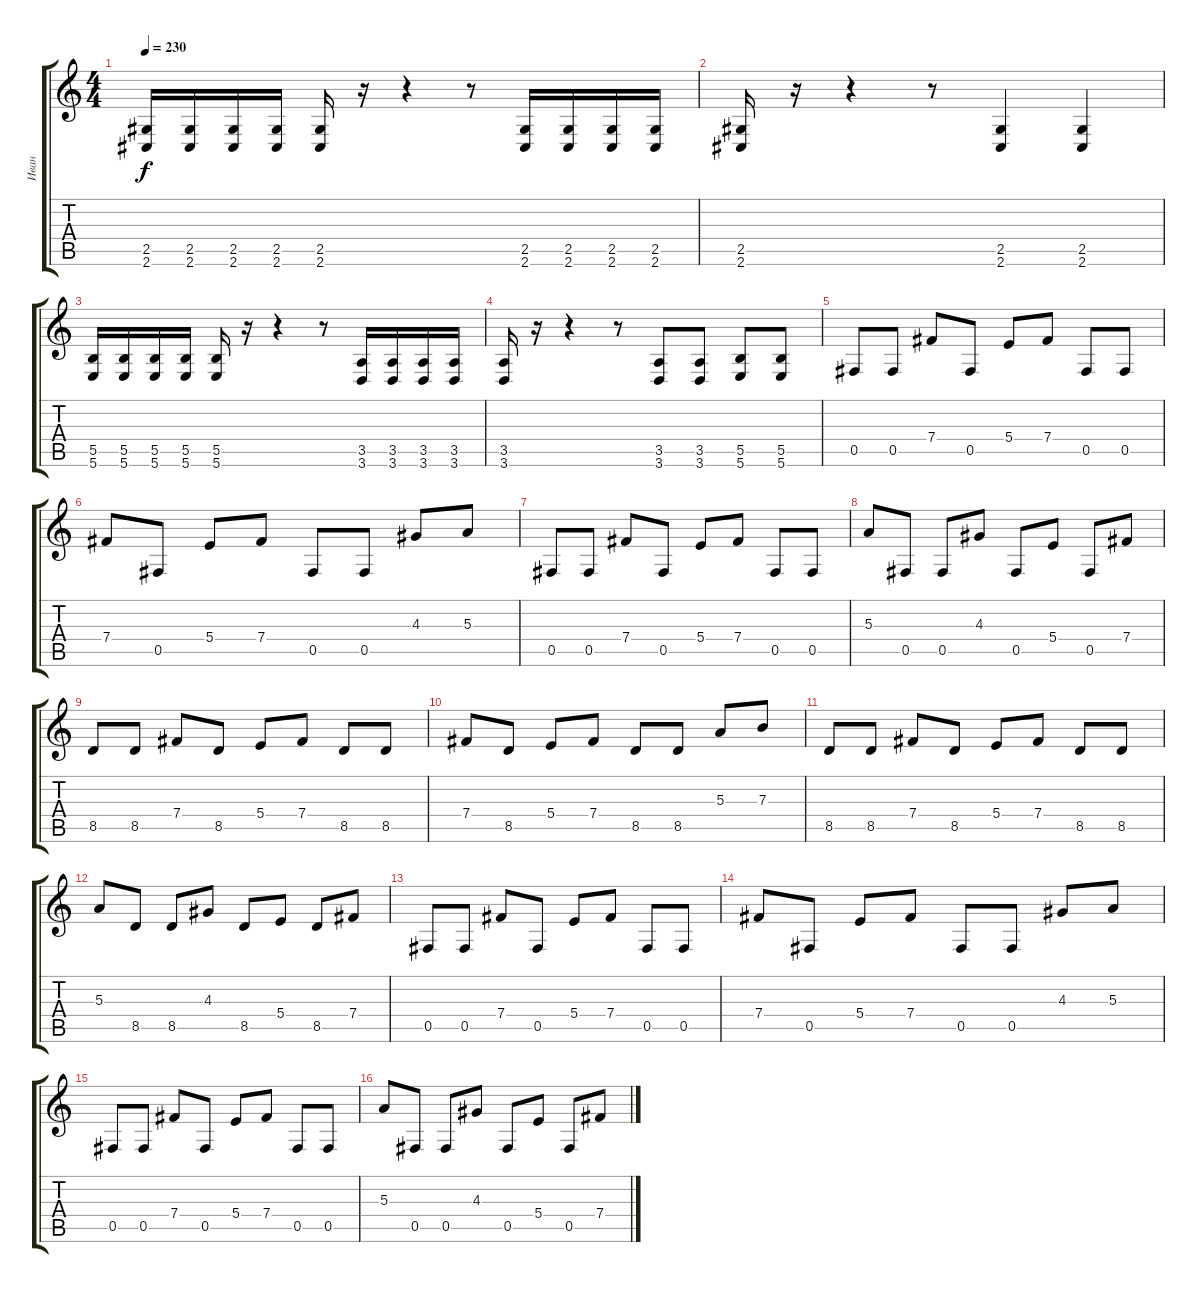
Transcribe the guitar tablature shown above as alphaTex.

\track ("Иван" "Иван") {instrument distortionguitar}
\staff {score tabs}
\tuning (Db4 Ab3 E3 B2 Gb2 B1) {hide}
\ts (4 4)
\tempo 230
\clef g2
\ks c
(2.5 2.6).16{dy f} (2.5 2.6).16 (2.5 2.6).16 (2.5 2.6).16 (2.5 2.6).16 r.16 r.4 r.8 (2.5 2.6).16 (2.5 2.6).16 (2.5 2.6).16 (2.5 2.6).16 |
(2.5 2.6).16 r.16 r.4 r.8 (2.5 2.6).4 (2.5 2.6).4 |
(5.5 5.6).16 (5.5 5.6).16 (5.5 5.6).16 (5.5 5.6).16 (5.5 5.6).16 r.16 r.4 r.8 (3.5 3.6).16 (3.5 3.6).16 (3.5 3.6).16 (3.5 3.6).16 |
(3.5 3.6).16 r.16 r.4 r.8 (3.5 3.6).8 (3.5 3.6).8 (5.5 5.6).8 (5.5 5.6).8 |
0.5.8 0.5.8 7.4.8 0.5.8 5.4.8 7.4.8 0.5.8 0.5.8 |
7.4.8 0.5.8 5.4.8 7.4.8 0.5.8 0.5.8 4.3.8 5.3.8 |
0.5.8 0.5.8 7.4.8 0.5.8 5.4.8 7.4.8 0.5.8 0.5.8 |
5.3.8 0.5.8 0.5.8 4.3.8 0.5.8 5.4.8 0.5.8 7.4.8 |
8.5.8 8.5.8 7.4.8 8.5.8 5.4.8 7.4.8 8.5.8 8.5.8 |
7.4.8 8.5.8 5.4.8 7.4.8 8.5.8 8.5.8 5.3.8 7.3.8 |
8.5.8 8.5.8 7.4.8 8.5.8 5.4.8 7.4.8 8.5.8 8.5.8 |
5.3.8 8.5.8 8.5.8 4.3.8 8.5.8 5.4.8 8.5.8 7.4.8 |
0.5.8 0.5.8 7.4.8 0.5.8 5.4.8 7.4.8 0.5.8 0.5.8 |
7.4.8 0.5.8 5.4.8 7.4.8 0.5.8 0.5.8 4.3.8 5.3.8 |
0.5.8 0.5.8 7.4.8 0.5.8 5.4.8 7.4.8 0.5.8 0.5.8 |
5.3.8 0.5.8 0.5.8 4.3.8 0.5.8 5.4.8 0.5.8 7.4.8
